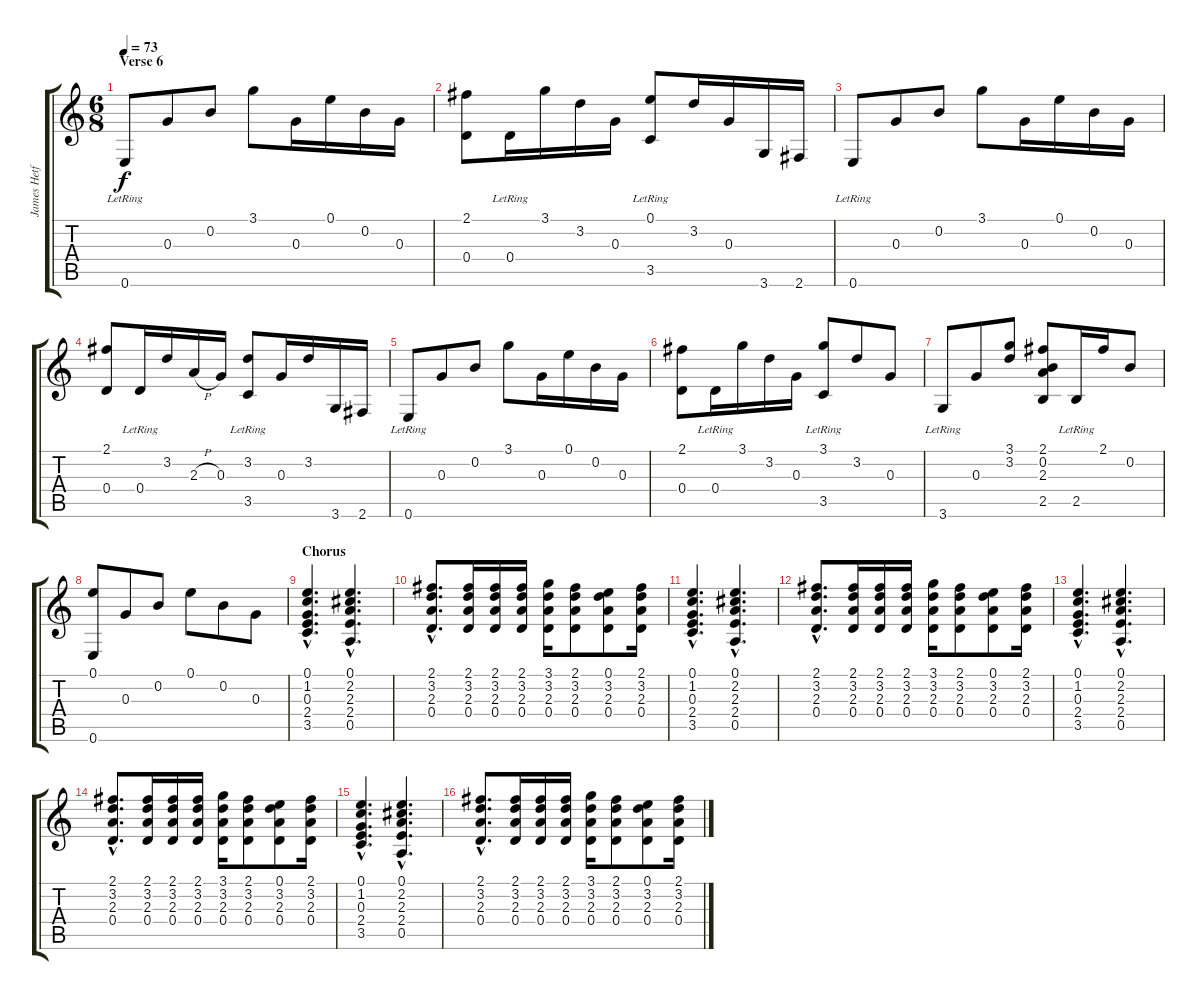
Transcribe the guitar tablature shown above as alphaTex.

\track ("James Hetfield" "James Hetf") {instrument acousticguitarsteel}
\staff {score tabs}
\tuning (E4 B3 G3 D3 A2 E2) {hide}
\ts (6 8)
\section ("" "Verse 6")
\tempo 73
\clef g2
\ks c
0.6{lr}.8{dy f} 0.3.8 0.2.8 3.1.8 0.3.16 0.1.16 0.2.16 0.3.16 |
(2.1 0.4).8 0.4{lr}.16 3.1.16 3.2.16 0.3.16 (0.1 3.5{lr}).8 3.2.16 0.3.16 3.6.16 2.6.16 |
0.6{lr}.8 0.3.8 0.2.8 3.1.8 0.3.16 0.1.16 0.2.16 0.3.16 |
(2.1 0.4).8 0.4{lr}.16 3.2.16 2.3{h}.16 0.3.16 (3.2 3.5{lr}).8 0.3.16 3.2.16 3.6.16 2.6.16 |
0.6{lr}.8 0.3.8 0.2.8 3.1.8 0.3.16 0.1.16 0.2.16 0.3.16 |
(2.1 0.4).8 0.4{lr}.16 3.1.16 3.2.16 0.3.16 (3.1 3.5{lr}).8 3.2.8 0.3.8 |
3.6{lr}.8 0.3.8 (3.1 3.2).8 (2.1 0.2 2.3 2.5).8 2.5{lr}.16 2.1.16 0.2.8 |
(0.1 0.6).8 0.3.8 0.2.8 0.1.8 0.2.8 0.3.8 |
\section ("" "Chorus")
(0.1{hac} 1.2{hac} 0.3{hac} 2.4{hac} 3.5{hac}).4{d} (0.1{hac} 2.2{hac} 2.3{hac} 2.4{hac} 0.5{hac}).4{d} |
(2.1{hac} 3.2{hac} 2.3{hac} 0.4{hac}).8{d} (2.1 3.2 2.3 0.4).16 (2.1 3.2 2.3 0.4).16 (2.1 3.2 2.3 0.4).16 (3.1 3.2 2.3 0.4).16 (2.1 3.2 2.3 0.4).8 (0.1 3.2 2.3 0.4).8 (2.1 3.2 2.3 0.4).16 |
(0.1{hac} 1.2{hac} 0.3{hac} 2.4{hac} 3.5{hac}).4{d} (0.1{hac} 2.2{hac} 2.3{hac} 2.4{hac} 0.5{hac}).4{d} |
(2.1{hac} 3.2{hac} 2.3{hac} 0.4{hac}).8{d} (2.1 3.2 2.3 0.4).16 (2.1 3.2 2.3 0.4).16 (2.1 3.2 2.3 0.4).16 (3.1 3.2 2.3 0.4).16 (2.1 3.2 2.3 0.4).8 (0.1 3.2 2.3 0.4).8 (2.1 3.2 2.3 0.4).16 |
(0.1{hac} 1.2{hac} 0.3{hac} 2.4{hac} 3.5{hac}).4{d} (0.1{hac} 2.2{hac} 2.3{hac} 2.4{hac} 0.5{hac}).4{d} |
(2.1{hac} 3.2{hac} 2.3{hac} 0.4{hac}).8{d} (2.1 3.2 2.3 0.4).16 (2.1 3.2 2.3 0.4).16 (2.1 3.2 2.3 0.4).16 (3.1 3.2 2.3 0.4).16 (2.1 3.2 2.3 0.4).8 (0.1 3.2 2.3 0.4).8 (2.1 3.2 2.3 0.4).16 |
(0.1{hac} 1.2{hac} 0.3{hac} 2.4{hac} 3.5{hac}).4{d} (0.1{hac} 2.2{hac} 2.3{hac} 2.4{hac} 0.5{hac}).4{d} |
(2.1{hac} 3.2{hac} 2.3{hac} 0.4{hac}).8{d} (2.1 3.2 2.3 0.4).16 (2.1 3.2 2.3 0.4).16 (2.1 3.2 2.3 0.4).16 (3.1 3.2 2.3 0.4).16 (2.1 3.2 2.3 0.4).8 (0.1 3.2 2.3 0.4).8 (2.1 3.2 2.3 0.4).16
